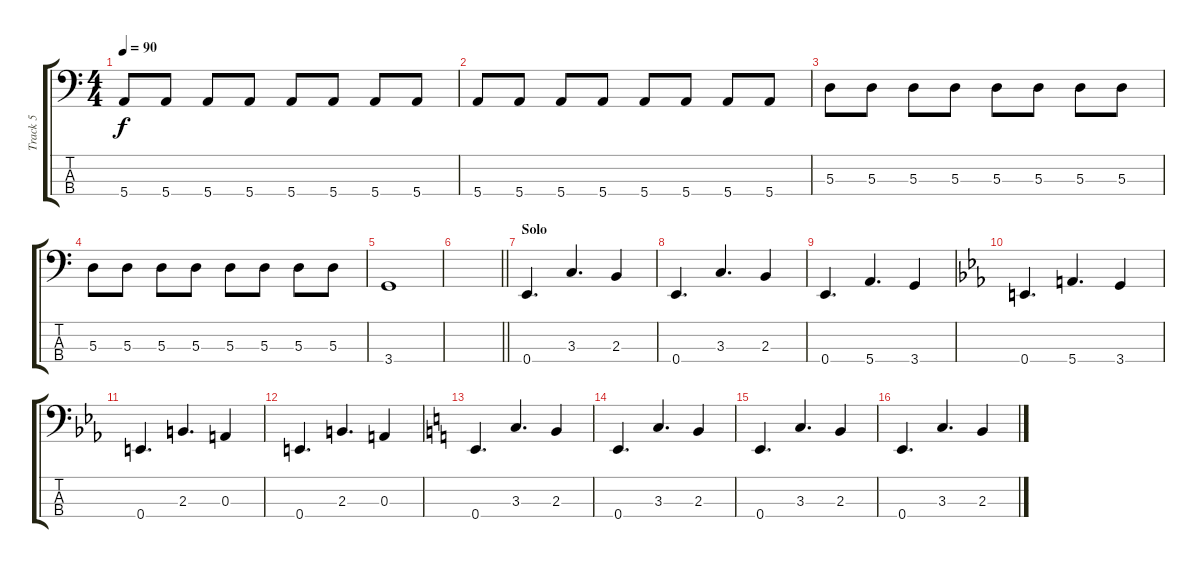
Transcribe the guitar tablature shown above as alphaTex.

\track ("Track 5" "Track 5") {instrument electricbassfinger}
\staff {score tabs}
\tuning (G2 D2 A1 E1) {hide}
\ts (4 4)
\tempo 90
\clef f4
\ks c
5.4.8{dy f} 5.4.8 5.4.8 5.4.8 5.4.8 5.4.8 5.4.8 5.4.8 |
5.4.8 5.4.8 5.4.8 5.4.8 5.4.8 5.4.8 5.4.8 5.4.8 |
5.3.8 5.3.8 5.3.8 5.3.8 5.3.8 5.3.8 5.3.8 5.3.8 |
5.3.8 5.3.8 5.3.8 5.3.8 5.3.8 5.3.8 5.3.8 5.3.8 |
3.4.1 |
\barLineRight lightlight
|
\section ("" "Solo")
0.4.4{d} 3.3.4{d} 2.3.4 |
0.4.4{d} 3.3.4{d} 2.3.4 |
0.4.4{d} 5.4.4{d} 3.4.4 |
\ks eb
0.4.4{d} 5.4.4{d} 3.4.4 |
0.4.4{d} 2.3.4{d} 0.3.4 |
0.4.4{d} 2.3.4{d} 0.3.4 |
\ks c
0.4.4{d} 3.3.4{d} 2.3.4 |
0.4.4{d} 3.3.4{d} 2.3.4 |
0.4.4{d} 3.3.4{d} 2.3.4 |
0.4.4{d} 3.3.4{d} 2.3.4
